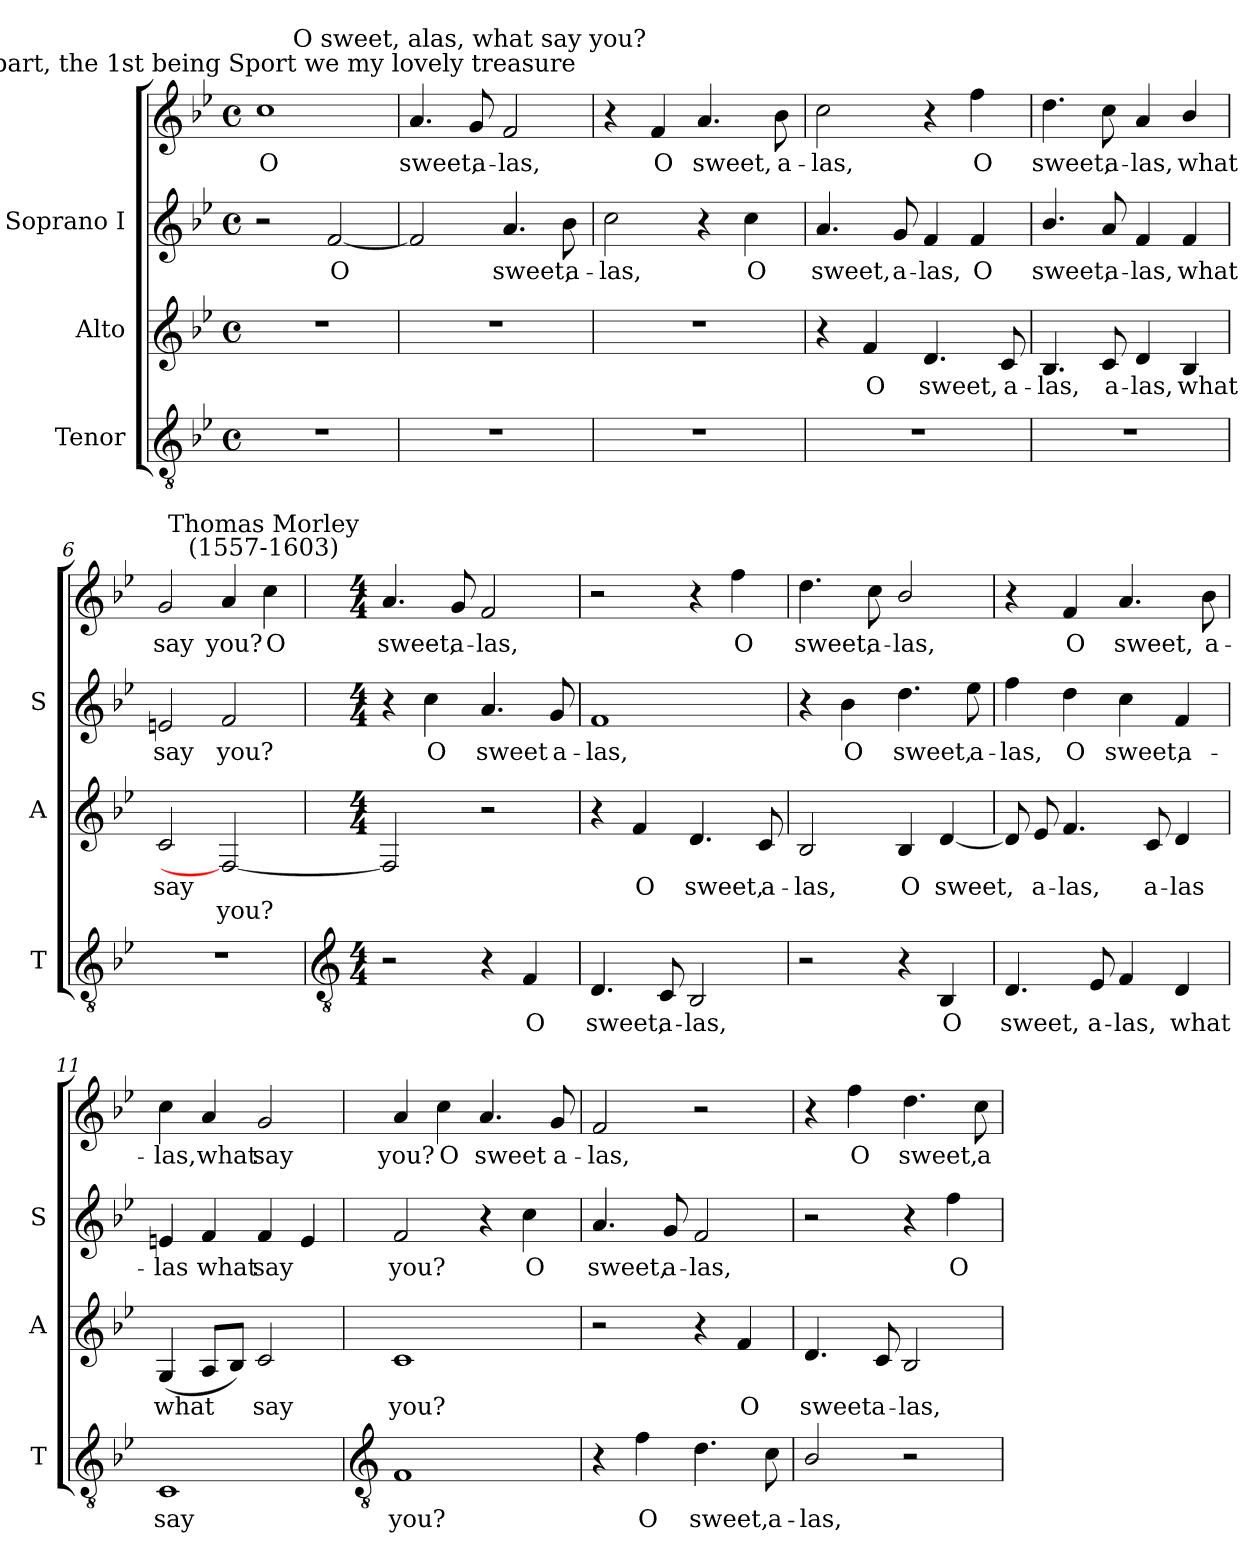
**kern	**text	**kern	**text	**text	**kern	**text	**kern	**text
*part3	*part3	*part2	*part2	*part2	*part1	*part1	*part1	*part1
*staff4	*staff4	*staff3	*staff3	*staff3	*staff2	*staff2	*staff1	*staff1
*I"Tenor	*	*I"Alto	*	*	*I"Soprano I	*	*	*
*I'T	*	*I'A	*	*	*I'S	*	*	*
*clefGv2	*	*clefG2	*	*	*clefG2	*	*clefG2	*
*k[b-e-]	*	*k[b-e-]	*	*	*k[b-e-]	*	*k[b-e-]	*
*B-:	*	*B-:	*	*	*B-:	*	*B-:	*
*M4/4	*	*M4/4	*	*	*M4/4	*	*M4/4	*
*met(c)	*	*met(c)	*	*	*met(c)	*	*met(c)	*
=1	=1	=1	=1	=1	=1	=1	=1	=1
!	!	!	!	!	!	!	!LO:TX:a:cj:t=2nd part, the 1st being Sport we my lovely treasure	!
!	!	!	!	!	!	!	!	!LO:LY:b
1r	.	1r	.	.	2r	.	1cc	O
!	!	!	!	!	!	!LO:LY:b	!	!
.	.	.	.	.	[2f	O	.	.
=2	=2	=2	=2	=2	=2	=2	=2	=2
!	!	!	!	!	!	!	!	!LO:LY:b
1r	.	1r	.	.	2f]	.	4.a	sweet,
!	!	!	!	!	!	!	!LO:TX:a:cj:t=O sweet, alas, what say you?	!
!	!	!	!	!	!	!	!	!LO:LY:b
.	.	.	.	.	.	.	8g	a-
!	!	!	!	!	!	!LO:LY:b	!	!LO:LY:b
.	.	.	.	.	4.a	sweet,	2f	-las,
!	!	!	!	!	!	!LO:LY:b	!	!
.	.	.	.	.	8b-	a-	.	.
=3	=3	=3	=3	=3	=3	=3	=3	=3
!	!	!	!	!	!	!LO:LY:b	!	!
1r	.	1r	.	.	2cc	-las,	4r	.
!	!	!	!	!	!	!	!	!LO:LY:b
.	.	.	.	.	.	.	4f	-O
!	!	!	!	!	!	!	!	!LO:LY:b
.	.	.	.	.	4r	.	4.a	sweet,
!	!	!	!	!	!	!LO:LY:b	!	!
.	.	.	.	.	4cc	O	.	.
!	!	!	!	!	!	!	!	!LO:LY:b
.	.	.	.	.	.	.	8b-	a-
=4	=4	=4	=4	=4	=4	=4	=4	=4
!	!	!	!	!	!	!LO:LY:b	!	!LO:LY:b
1r	.	4r	.	.	4.a	sweet,	2cc	las,
!	!	!	!LO:LY:b	!	!	!	!	!
.	.	4f	O	.	.	.	.	.
!	!	!	!	!	!	!LO:LY:b	!	!
.	.	.	.	.	8g	a-	.	.
!	!	!	!LO:LY:b	!	!	!LO:LY:b	!	!
.	.	4.d	sweet,	.	4f	-las,	4r	.
!	!	!	!	!	!	!LO:LY:b	!	!LO:LY:b
.	.	.	.	.	4f	O	4ff	O
!	!	!	!LO:LY:b	!	!	!	!	!
.	.	8c	a-	.	.	.	.	.
=5	=5	=5	=5	=5	=5	=5	=5	=5
!	!	!	!LO:LY:b	!	!	!LO:LY:b	!	!LO:LY:b
1r	.	4.B-	-las,	.	4.b-/	sweet,	4.dd	sweet,
!	!	!	!LO:LY:b	!	!	!LO:LY:b	!	!LO:LY:b
.	.	8c	a-	.	8a	a-	8cc	a-
!	!	!	!LO:LY:b	!	!	!LO:LY:b	!	!LO:LY:b
.	.	4d	-las,	.	4f	-las,	4a	-las,
!	!	!	!LO:LY:b	!	!	!LO:LY:b	!	!LO:LY:b
.	.	4B-	what	.	4f	what	4b-/	what
=6	=6	=6	=6	=6	=6	=6	=6	=6
!	!	!	!LO:LY:b	!	!	!LO:LY:b	!	!LO:LY:b
1r	.	2c	say	.	2en	say	2g	say
!	!	!	!	!LO:LY:b	!	!LO:LY:b	!	!LO:LY:b
.	.	2F_	.	you?	2f	you?	4a	you?
!	!	!	!	!	!	!	!LO:TX:a:cj:t=Thomas Morley\n(1557-1603)	!
!	!	!	!	!	!	!	!	!LO:LY:b
.	.	.	.	.	.	.	4cc	O
!!LO:LB:g=z
=7	=7	=7	=7	=7	=7	=7	=7	=7
*clefGv2	*	*	*	*	*	*	*	*
*M4/4	*	*M4/4	*	*	*M4/4	*	*M4/4	*
!	!	!	!	!	!	!	!	!LO:LY:b
2r	.	2F]	.	.	4r	.	4.a	sweet,
!	!	!	!	!	!	!LO:LY:b	!	!
.	.	.	.	.	4cc	O	.	.
!	!	!	!	!	!	!	!	!LO:LY:b
.	.	.	.	.	.	.	8g	a-
!	!	!	!	!	!	!LO:LY:b	!	!LO:LY:b
4r	.	2r	.	.	4.a	sweet	2f	-las,
!	!LO:LY:b	!	!	!	!	!	!	!
4F	O	.	.	.	.	.	.	.
!	!	!	!	!	!	!LO:LY:b	!	!
.	.	.	.	.	8g	a-	.	.
=8	=8	=8	=8	=8	=8	=8	=8	=8
!	!LO:LY:b	!	!	!	!	!LO:LY:b	!	!
4.D	sweet,	4r	.	.	1f	las,	2r	.
!	!	!	!LO:LY:b	!	!	!	!	!
.	.	4f	O	.	.	.	.	.
!	!LO:LY:b	!	!	!	!	!	!	!
8C	a-	.	.	.	.	.	.	.
!	!LO:LY:b	!	!LO:LY:b	!	!	!	!	!
2BB-	-las,	4.d	sweet,	.	.	.	4r	.
!	!	!	!	!	!	!	!	!LO:LY:b
.	.	.	.	.	.	.	4ff	-O
!	!	!	!LO:LY:b	!	!	!	!	!
.	.	8c	a-	.	.	.	.	.
=9	=9	=9	=9	=9	=9	=9	=9	=9
!	!	!	!LO:LY:b	!	!	!	!	!LO:LY:b
2r	.	2B-	-las,	.	4r	.	4.dd	sweet,
!	!	!	!	!	!	!LO:LY:b	!	!
.	.	.	.	.	4b-	O	.	.
!	!	!	!	!	!	!	!	!LO:LY:b
.	.	.	.	.	.	.	8cc	a-
!	!	!	!LO:LY:b	!	!	!LO:LY:b	!	!LO:LY:b
4r	.	4B-	O	.	4.dd	sweet,	2b-/	-las,
!	!LO:LY:b	!	!LO:LY:b	!	!	!	!	!
4BB-	O	[4d	sweet,	.	.	.	.	.
!	!	!	!	!	!	!LO:LY:b	!	!
.	.	.	.	.	8ee-	a-	.	.
=10	=10	=10	=10	=10	=10	=10	=10	=10
!	!LO:LY:b	!	!	!	!	!LO:LY:b	!	!
4.D	sweet,	8d]	.	.	4ff	-las,	4r	.
!	!	!	!LO:LY:b	!	!	!	!	!
.	.	8e-	a-	.	.	.	.	.
!	!	!	!LO:LY:b	!	!	!LO:LY:b	!	!LO:LY:b
.	.	4.f	-las,	.	4dd	O	4f	-O
!	!LO:LY:b	!	!	!	!	!	!	!
8E-	a-	.	.	.	.	.	.	.
!	!LO:LY:b	!	!	!	!	!LO:LY:b	!	!LO:LY:b
4F	-las,	.	.	.	4cc	sweet,	4.a	sweet,
!	!	!	!LO:LY:b	!	!	!	!	!
.	.	8c	a-	.	.	.	.	.
!	!LO:LY:b	!	!LO:LY:b	!	!	!LO:LY:b	!	!
4D	what	4d	-las	.	4f	a-	.	.
!	!	!	!	!	!	!	!	!LO:LY:b
.	.	.	.	.	.	.	8b-	a-
=11	=11	=11	=11	=11	=11	=11	=11	=11
!	!LO:LY:b	!	!LO:LY:b	!	!	!LO:LY:b	!	!LO:LY:b
1C	say	(<4G	what	.	4en	las	4cc	-las,
!	!	!	!	!	!	!LO:LY:b	!	!LO:LY:b
.	.	8AL	.	.	4f	what	4a	what
.	.	8B-J)	.	.	.	.	.	.
!	!	!	!LO:LY:b	!	!	!LO:LY:b	!	!LO:LY:b
.	.	2c	say	.	4f	say	2g	say
.	.	.	.	.	4e	.	.	.
!!LO:LB:g=z
=12	=12	=12	=12	=12	=12	=12	=12	=12
*clefGv2	*	*	*	*	*	*	*	*
!	!LO:LY:b	!	!LO:LY:b	!	!	!LO:LY:b	!	!LO:LY:b
1F	you?	1c	you?	.	2f	-you?	4a	you?
!	!	!	!	!	!	!	!	!LO:LY:b
.	.	.	.	.	.	.	4cc	O
!	!	!	!	!	!	!	!	!LO:LY:b
.	.	.	.	.	4r	.	4.a	sweet
!	!	!	!	!	!	!LO:LY:b	!	!
.	.	.	.	.	4cc	O	.	.
!	!	!	!	!	!	!	!	!LO:LY:b
.	.	.	.	.	.	.	8g	a-
=13	=13	=13	=13	=13	=13	=13	=13	=13
!	!	!	!	!	!	!LO:LY:b	!	!LO:LY:b
4r	.	2r	.	.	4.a	sweet,	2f	las,
!	!LO:LY:b	!	!	!	!	!	!	!
4f	O	.	.	.	.	.	.	.
!	!	!	!	!	!	!LO:LY:b	!	!
.	.	.	.	.	8g	a-	.	.
!	!LO:LY:b	!	!	!	!	!LO:LY:b	!	!
4.d	sweet,	4r	.	.	2f	-las,	2r	.
!	!	!	!LO:LY:b	!	!	!	!	!
.	.	4f	O	.	.	.	.	.
!	!LO:LY:b	!	!	!	!	!	!	!
8c	a-	.	.	.	.	.	.	.
=14	=14	=14	=14	=14	=14	=14	=14	=14
!	!LO:LY:b	!	!LO:LY:b	!	!	!	!	!
2B-/	-las,	4.d	sweet	.	2r	.	4r	.
!	!	!	!	!	!	!	!	!LO:LY:b
.	.	.	.	.	.	.	4ff	O
!	!	!	!LO:LY:b	!	!	!	!	!
.	.	8c	a-	.	.	.	.	.
!	!	!	!LO:LY:b	!	!	!	!	!LO:LY:b
2r	.	2B-	-las,	.	4r	.	4.dd	sweet,
!	!	!	!	!	!	!LO:LY:b	!	!
.	.	.	.	.	4ff	-O	.	.
!	!	!	!	!	!	!	!	!LO:LY:b
.	.	.	.	.	.	.	8cc	a-
=	=	=	=	=	=	=	=	=
*-	*-	*-	*-	*-	*-	*-	*-	*-
